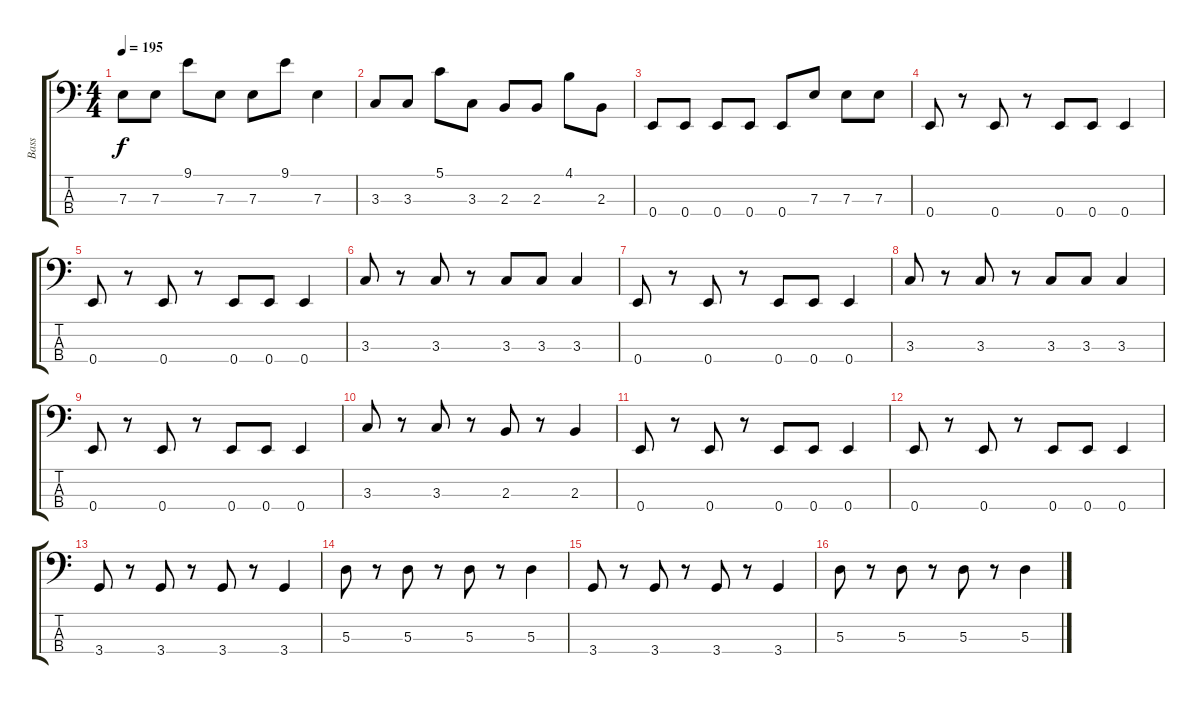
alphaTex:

\track ("Bass" "Bass") {instrument electricbassfinger}
\staff {score tabs}
\tuning (G2 D2 A1 E1) {hide}
\ts (4 4)
\tempo 195
\clef f4
\ks c
7.3.8{dy f} 7.3.8 9.1.8 7.3.8 7.3.8 9.1.8 7.3.4 |
3.3.8 3.3.8 5.1.8 3.3.8 2.3.8 2.3.8 4.1.8 2.3.8 |
0.4.8 0.4.8 0.4.8 0.4.8 0.4.8 7.3.8 7.3.8 7.3.8 |
0.4.8 r.8 0.4.8 r.8 0.4.8 0.4.8 0.4.4 |
0.4.8 r.8 0.4.8 r.8 0.4.8 0.4.8 0.4.4 |
3.3.8 r.8 3.3.8 r.8 3.3.8 3.3.8 3.3.4 |
0.4.8 r.8 0.4.8 r.8 0.4.8 0.4.8 0.4.4 |
3.3.8 r.8 3.3.8 r.8 3.3.8 3.3.8 3.3.4 |
0.4.8 r.8 0.4.8 r.8 0.4.8 0.4.8 0.4.4 |
3.3.8 r.8 3.3.8 r.8 2.3.8 r.8 2.3.4 |
0.4.8 r.8 0.4.8 r.8 0.4.8 0.4.8 0.4.4 |
0.4.8 r.8 0.4.8 r.8 0.4.8 0.4.8 0.4.4 |
3.4.8 r.8 3.4.8 r.8 3.4.8 r.8 3.4.4 |
5.3.8 r.8 5.3.8 r.8 5.3.8 r.8 5.3.4 |
3.4.8 r.8 3.4.8 r.8 3.4.8 r.8 3.4.4 |
5.3.8 r.8 5.3.8 r.8 5.3.8 r.8 5.3.4
